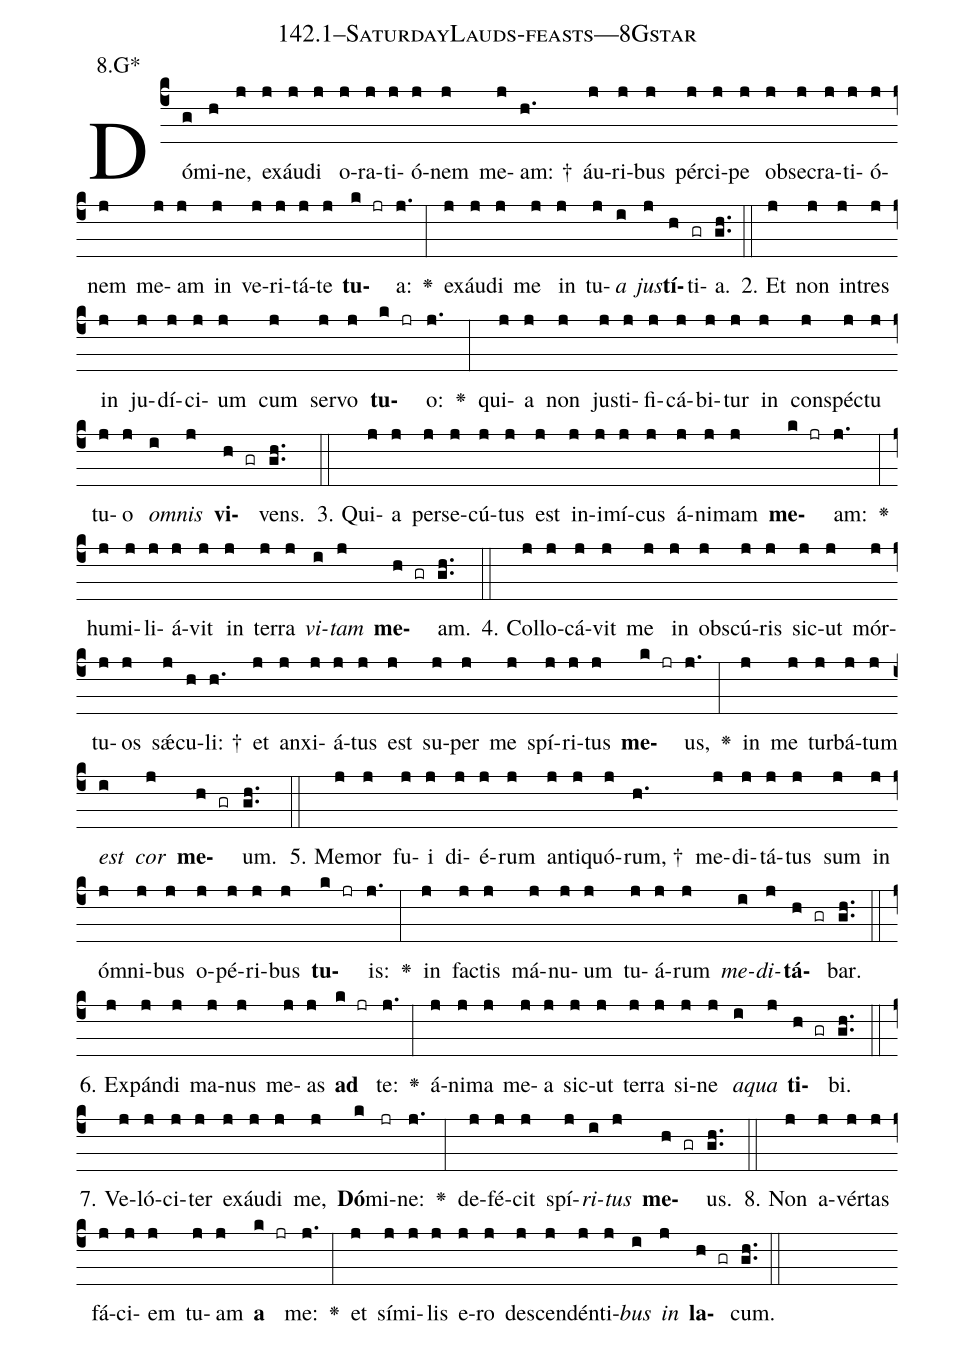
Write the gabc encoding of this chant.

name: 142.1--SaturdayLauds-feasts---8Gstar;
annotation: 8.G*;
%%
(c4)Dó(g)mi(h)ne,(j) ex(j)áu(j)di(j) o(j)ra(j)ti(j)ó(j)nem(j) me(j)am: †(h.) áu(j)ri(j)bus(j) pér(j)ci(j)pe(j) ob(j)se(j)cra(j)ti(j)ó(j)nem(j) me(j)am(j) in(j) ve(j)ri(j)tá(j)te(j) <b>tu</b>(k jr)a:(j.) <v>\greheightstar</v>(:) ex(j)áu(j)di(j) me(j) in(j) tu(j)<i>a</i>(i) <i>jus</i>(j)<b>tí</b>(h)ti(gr)a.(gh..) (::)
2. Et(j) non(j) in(j)tres(j) in(j) ju(j)dí(j)ci(j)um(j) cum(j) ser(j)vo(j) <b>tu</b>(k jr)o:(j.) <v>\greheightstar</v>(:) qui(j)a(j) non(j) jus(j)ti(j)fi(j)cá(j)bi(j)tur(j) in(j) con(j)spéc(j)tu(j) tu(j)o(j) <i>om</i>(i)<i>nis</i>(j) <b>vi</b>(h gr)vens.(gh..) (::)
3. Qui(j)a(j) per(j)se(j)cú(j)tus(j) est(j) in(j)i(j)mí(j)cus(j) á(j)ni(j)mam(j) <b>me</b>(k jr)am:(j.) <v>\greheightstar</v>(:) hu(j)mi(j)li(j)á(j)vit(j) in(j) ter(j)ra(j) <i>vi</i>(i)<i>tam</i>(j) <b>me</b>(h gr)am.(gh..) (::)
4. Col(j)lo(j)cá(j)vit(j) me(j) in(j) obs(j)cú(j)ris(j) sic(j)ut(j) mór(j)tu(j)os(j) sǽ(j)cu(h)li: †(h.) et(j) an(j)xi(j)á(j)tus(j) est(j) su(j)per(j) me(j) spí(j)ri(j)tus(j) <b>me</b>(k jr)us,(j.) <v>\greheightstar</v>(:) in(j) me(j) tur(j)bá(j)tum(j) <i>est</i>(i) <i>cor</i>(j) <b>me</b>(h gr)um.(gh..) (::)
5. Me(j)mor(j) fu(j)i(j) di(j)é(j)rum(j) an(j)ti(j)quó(j)rum, †(h.) me(j)di(j)tá(j)tus(j) sum(j) in(j) óm(j)ni(j)bus(j) o(j)pé(j)ri(j)bus(j) <b>tu</b>(k jr)is:(j.) <v>\greheightstar</v>(:) in(j) fac(j)tis(j) má(j)nu(j)um(j) tu(j)á(j)rum(j) <i>me</i>(i)<i>di</i>(j)<b>tá</b>(h gr)bar.(gh..) (::)
6. Ex(j)pán(j)di(j) ma(j)nus(j) me(j)as(j) <b>ad</b>(k jr) te:(j.) <v>\greheightstar</v>(:) á(j)ni(j)ma(j) me(j)a(j) sic(j)ut(j) ter(j)ra(j) si(j)ne(j) <i>a</i>(i)<i>qua</i>(j) <b>ti</b>(h gr)bi.(gh..) (::)
7. Ve(j)ló(j)ci(j)ter(j) ex(j)áu(j)di(j) me,(j) <b>Dó</b>(k)mi(jr)ne:(j.) <v>\greheightstar</v>(:) de(j)fé(j)cit(j) spí(j)<i>ri</i>(i)<i>tus</i>(j) <b>me</b>(h gr)us.(gh..) (::)
8. Non(j) a(j)vér(j)tas(j) fá(j)ci(j)em(j) tu(j)am(j) <b>a</b>(k jr) me:(j.) <v>\greheightstar</v>(:) et(j) sí(j)mi(j)lis(j) e(j)ro(j) de(j)scen(j)dén(j)ti(j)<i>bus</i>(i) <i>in</i>(j) <b>la</b>(h gr)cum.(gh..) (::)
